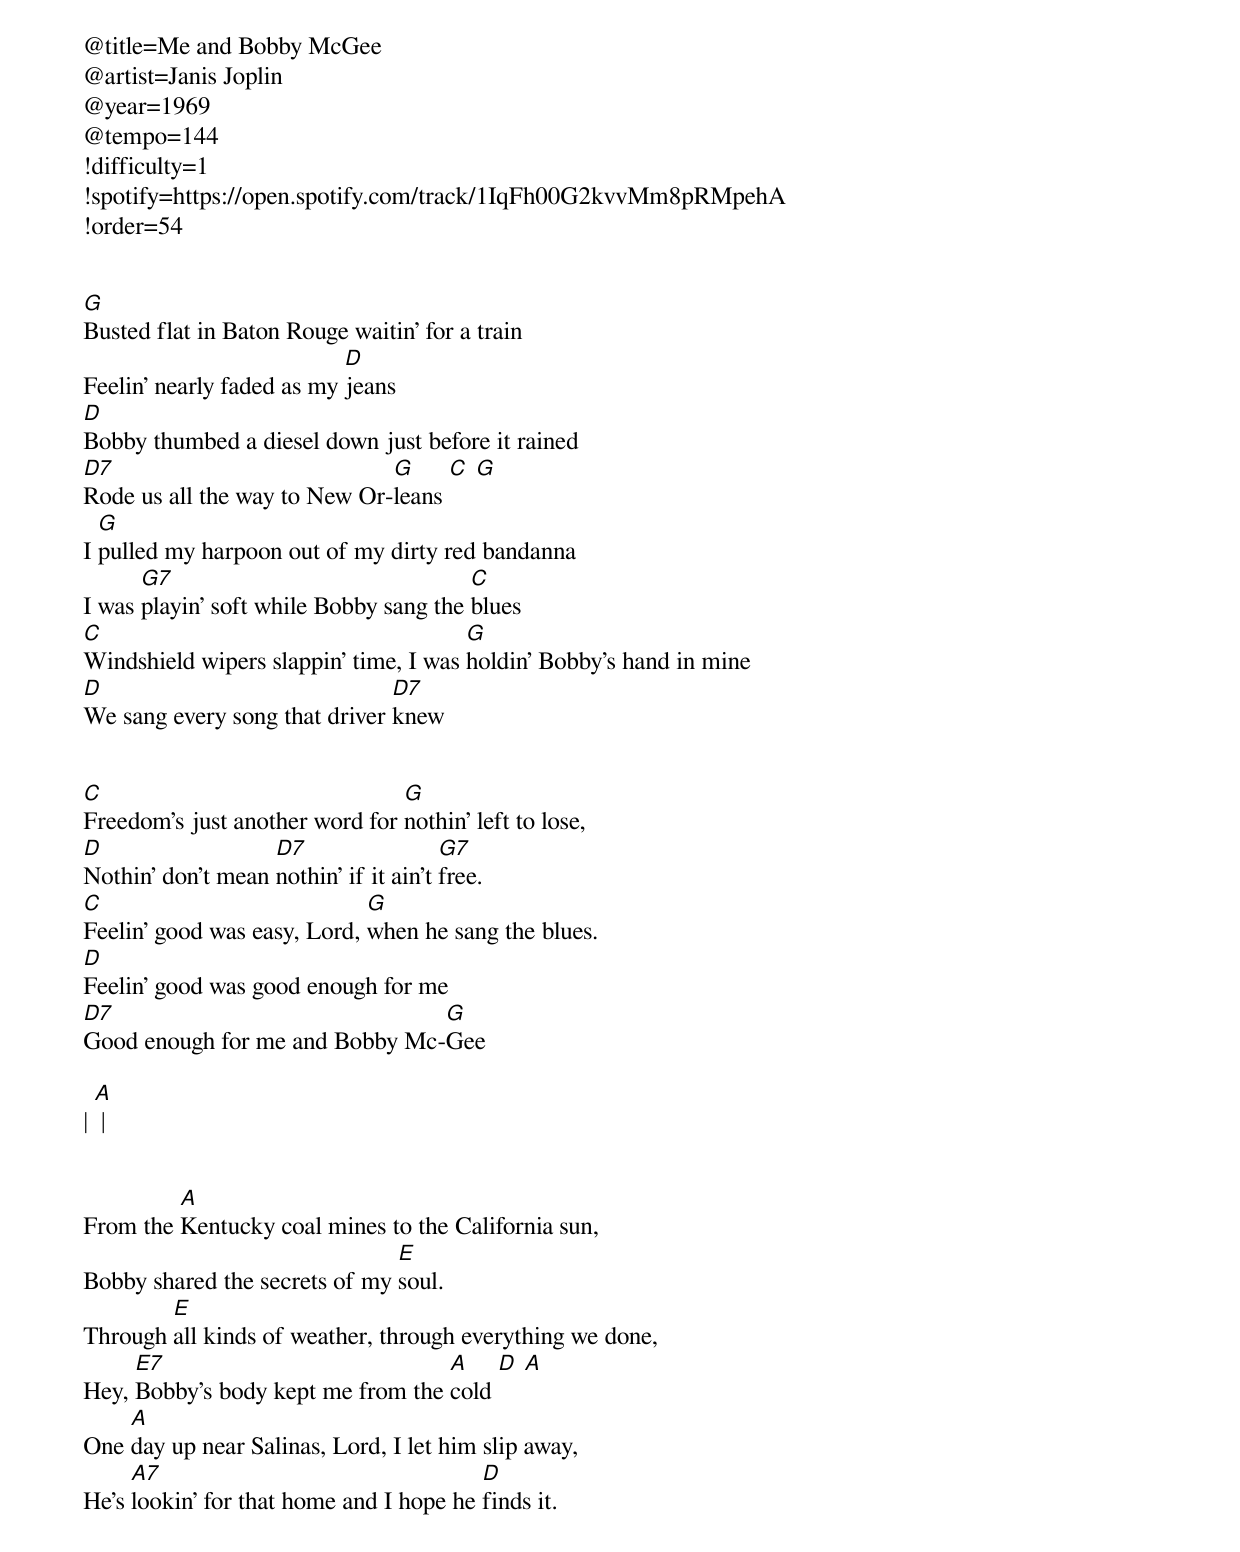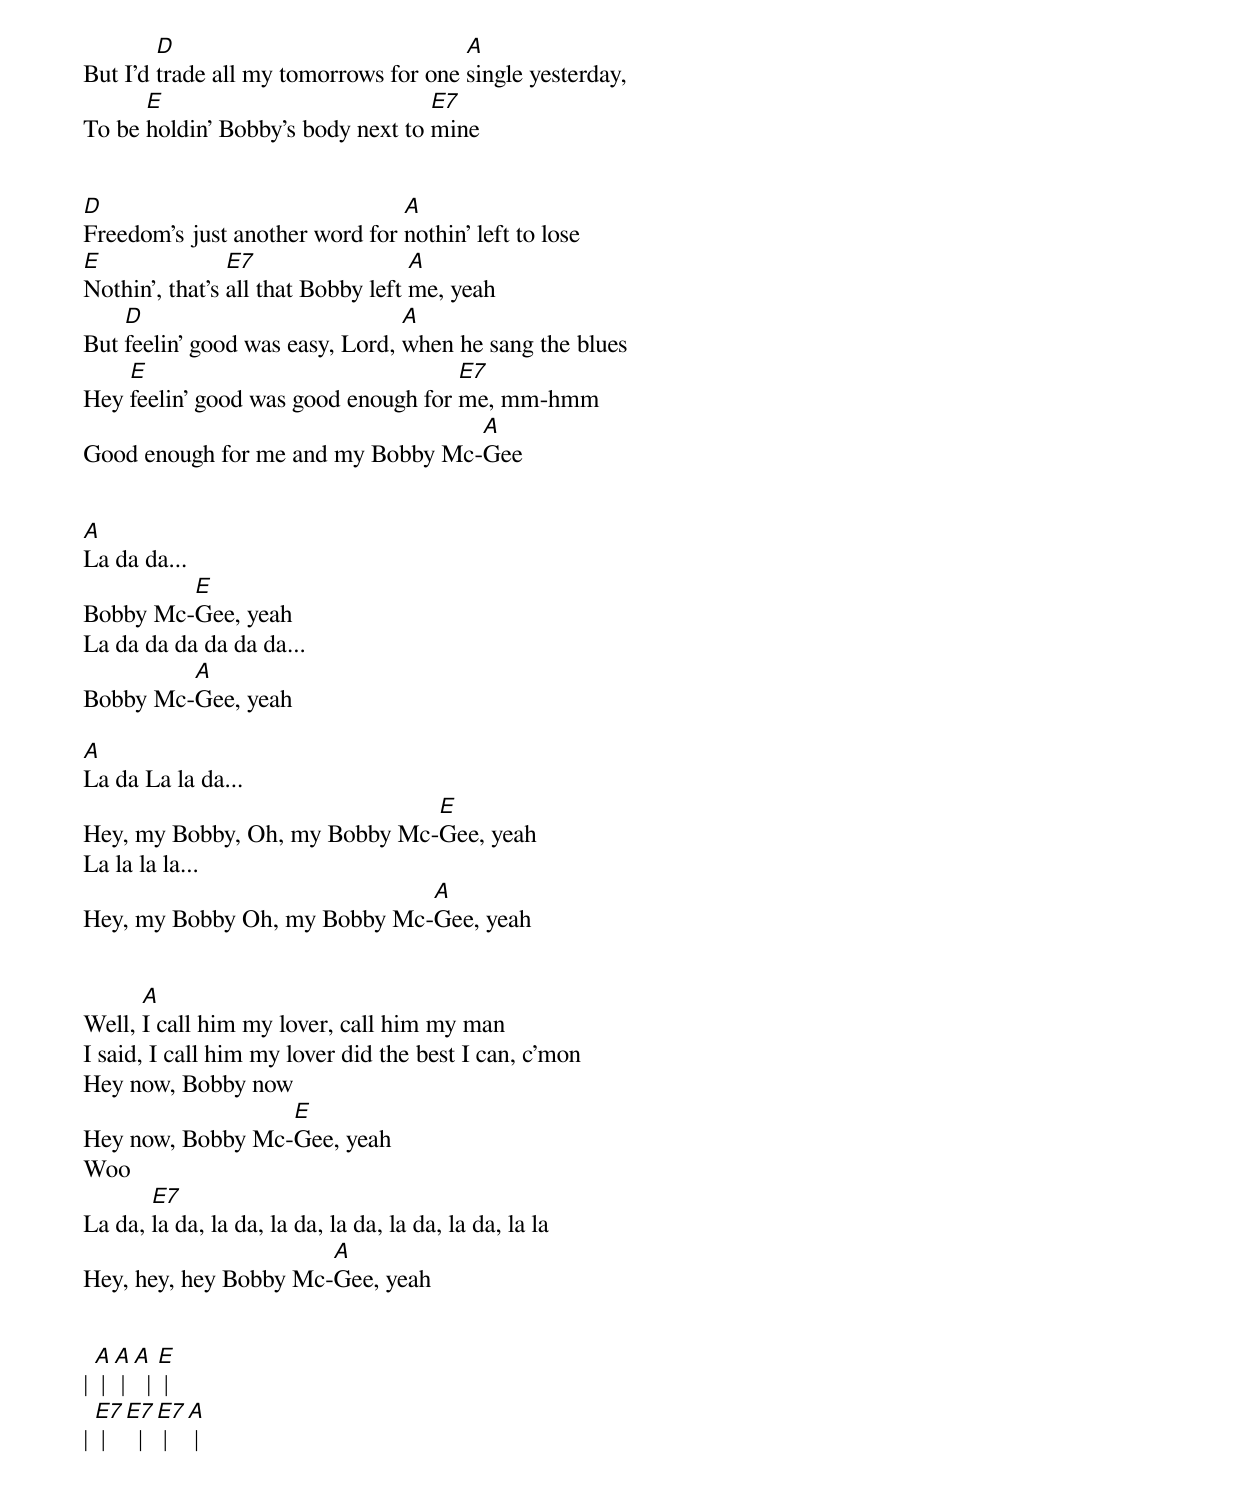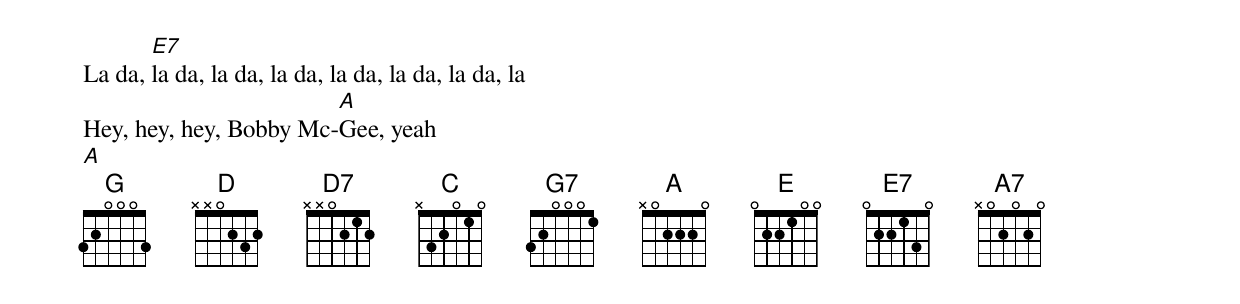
@title=Me and Bobby McGee
@artist=Janis Joplin
@year=1969
@tempo=144
!difficulty=1
!spotify=https://open.spotify.com/track/1IqFh00G2kvvMm8pRMpehA
!order=54


[G]Busted flat in Baton Rouge waitin' for a train
Feelin' nearly faded as my [D]jeans
[D]Bobby thumbed a diesel down just before it rained
[D7]Rode us all the way to New Or-[G]leans [C] [G]
I [G]pulled my harpoon out of my dirty red bandanna
I was [G7]playin' soft while Bobby sang the [C]blues
[C]Windshield wipers slappin' time, I was [G]holdin' Bobby's hand in mine
[D]We sang every song that driver [D7]knew


[C]Freedom's just another word for [G]nothin' left to lose,
[D]Nothin' don't mean [D7]nothin' if it ain't [G7]free.
[C]Feelin' good was easy, Lord, [G]when he sang the blues.
[D]Feelin' good was good enough for me
[D7]Good enough for me and Bobby Mc-[G]Gee

| [A] |


From the [A]Kentucky coal mines to the California sun,
Bobby shared the secrets of my [E]soul.
Through [E]all kinds of weather, through everything we done,
Hey, [E7]Bobby's body kept me from the [A]cold [D] [A]
One [A]day up near Salinas, Lord, I let him slip away,
He's [A7]lookin' for that home and I hope he [D]finds it.
But I'd [D]trade all my tomorrows for one [A]single yesterday,
To be [E]holdin' Bobby's body next to [E7]mine


[D]Freedom's just another word for [A]nothin' left to lose
[E]Nothin', that's [E7]all that Bobby left [A]me, yeah
But [D]feelin' good was easy, Lord, [A]when he sang the blues
Hey [E]feelin' good was good enough for [E7]me, mm-hmm
Good enough for me and my Bobby Mc-[A]Gee


[A]La da da...
Bobby Mc-[E]Gee, yeah
La da da da da da da...
Bobby Mc-[A]Gee, yeah

[A]La da La la da...
Hey, my Bobby, Oh, my Bobby Mc-[E]Gee, yeah
La la la la...
Hey, my Bobby Oh, my Bobby Mc-[A]Gee, yeah


Well, [A]I call him my lover, call him my man
I said, I call him my lover did the best I can, c'mon
Hey now, Bobby now
Hey now, Bobby Mc-[E]Gee, yeah
Woo
La da, [E7]la da, la da, la da, la da, la da, la da, la la
Hey, hey, hey Bobby Mc-[A]Gee, yeah


| [A] | [A] | [A]  | [E] |
| [E7] | [E7]  |[E7] | [A] |


La da, [E7]la da, la da, la da, la da, la da, la da, la
Hey, hey, hey, Bobby Mc-[A]Gee, yeah
[A]
